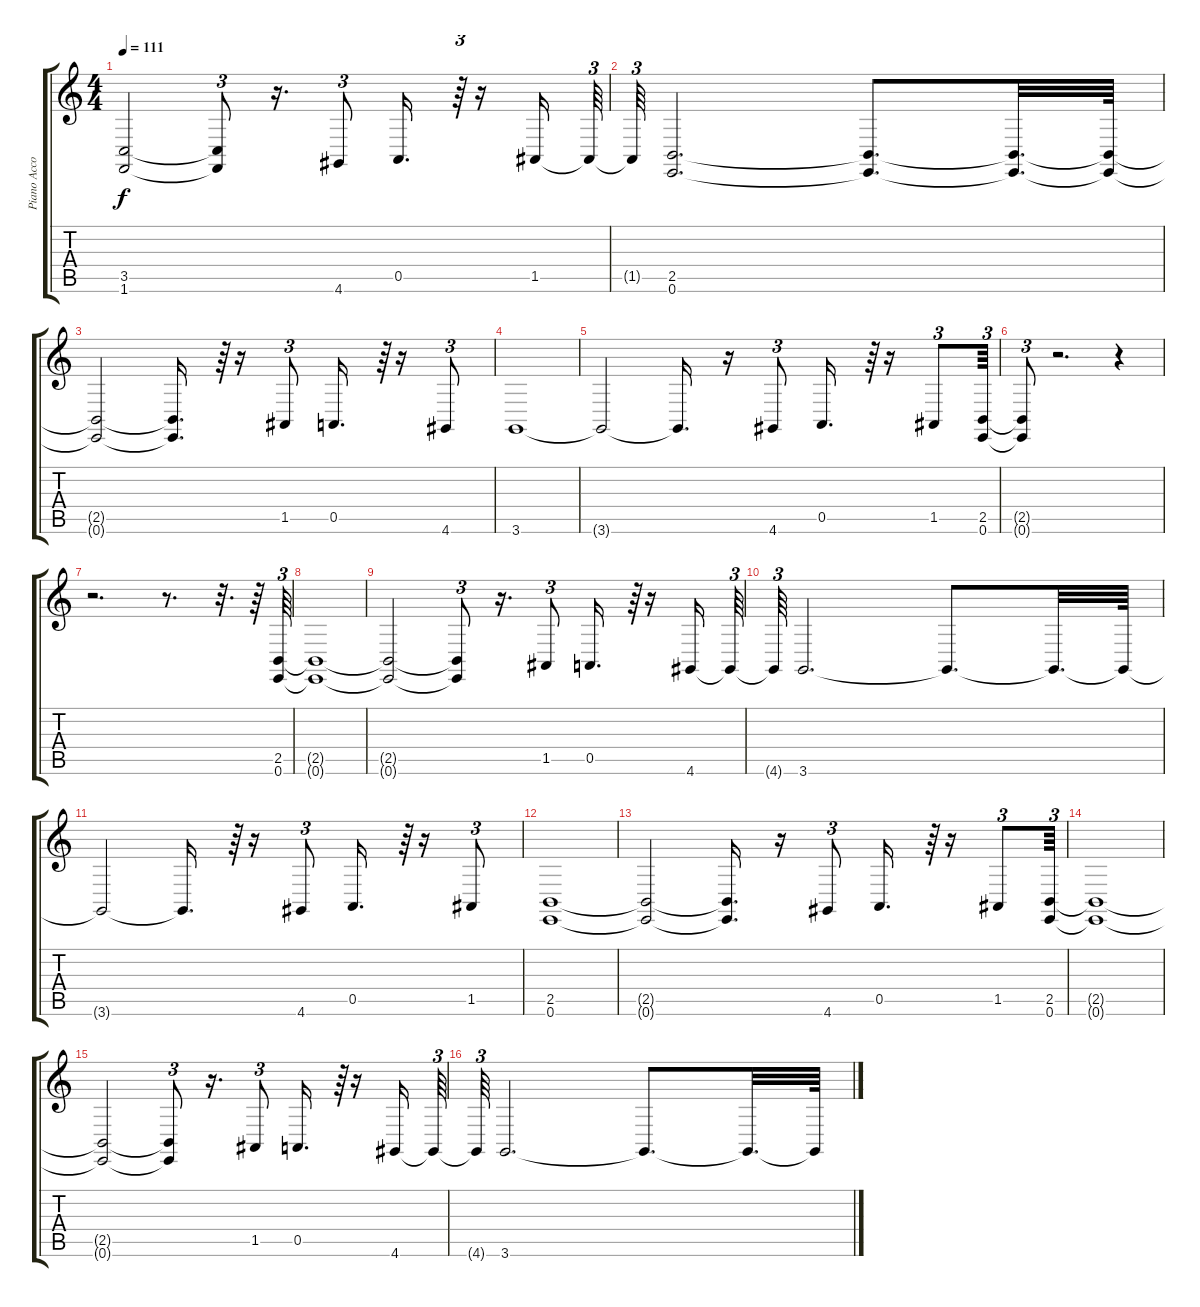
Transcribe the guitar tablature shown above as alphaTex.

\track ("Piano Accomp" "Piano Acco") {instrument acousticgrandpiano}
\staff {score tabs}
\tuning (E4 B3 G3 D3 A2 E2) {hide}
\ts (4 4)
\tempo 111
\clef g2
\ks c
(3.5{t} 1.6{t}).2{dy f} (3.5{t} 1.6{t}).8{tu (3 2)} r.16{d} 4.6.8{tu (3 2)} 0.5.16{d} r.64{tu (3 2)} r.16 1.5.16 1.5{t}.64{tu (3 2)} |
1.5{t}.64{tu (3 2)} (2.5 0.6).2{d} (2.5{t} 0.6{t}).8{d} (2.5{t} 0.6{t}).32{d} (2.5{t} 0.6{t}).64 |
(2.5{t} 0.6{t}).2 (2.5{t} 0.6{t}).16{d} r.64{tu (3 2)} r.16 1.5.8{tu (3 2)} 0.5.16{d} r.64{tu (3 2)} r.16 4.6.8{tu (3 2)} |
3.6.1 |
3.6{t}.2 3.6{t}.16{d} r.16 4.6.8{tu (3 2)} 0.5.16{d} r.64{tu (3 2)} r.16 1.5.8{tu (3 2)} (2.5 0.6).64{tu (3 2)} |
(2.5{t} 0.6{t}).8{tu (3 2)} r.2{d} r.4{tu (3 2)} |
r.2{d} r.8{d} r.32{d} r.64 (2.5 0.6).64{tu (3 2)} |
(2.5{t} 0.6{t}).1 |
(2.5{t} 0.6{t}).2 (2.5{t} 0.6{t}).8{tu (3 2)} r.16{d} 1.5.8{tu (3 2)} 0.5.16{d} r.64{tu (3 2)} r.16 4.6.16 4.6{t}.64{tu (3 2)} |
4.6{t}.64{tu (3 2)} 3.6.2{d} 3.6{t}.8{d} 3.6{t}.32{d} 3.6{t}.64 |
3.6{t}.2 3.6{t}.16{d} r.64{tu (3 2)} r.16 4.6.8{tu (3 2)} 0.5.16{d} r.64{tu (3 2)} r.16 1.5.8{tu (3 2)} |
(2.5 0.6).1 |
(2.5{t} 0.6{t}).2 (2.5{t} 0.6{t}).16{d} r.16 4.6.8{tu (3 2)} 0.5.16{d} r.64{tu (3 2)} r.16 1.5.8{tu (3 2)} (2.5 0.6).64{tu (3 2)} |
(2.5{t} 0.6{t}).1 |
(2.5{t} 0.6{t}).2 (2.5{t} 0.6{t}).8{tu (3 2)} r.16{d} 1.5.8{tu (3 2)} 0.5.16{d} r.64{tu (3 2)} r.16 4.6.16 4.6{t}.64{tu (3 2)} |
4.6{t}.64{tu (3 2)} 3.6.2{d} 3.6{t}.8{d} 3.6{t}.32{d} 3.6{t}.64
